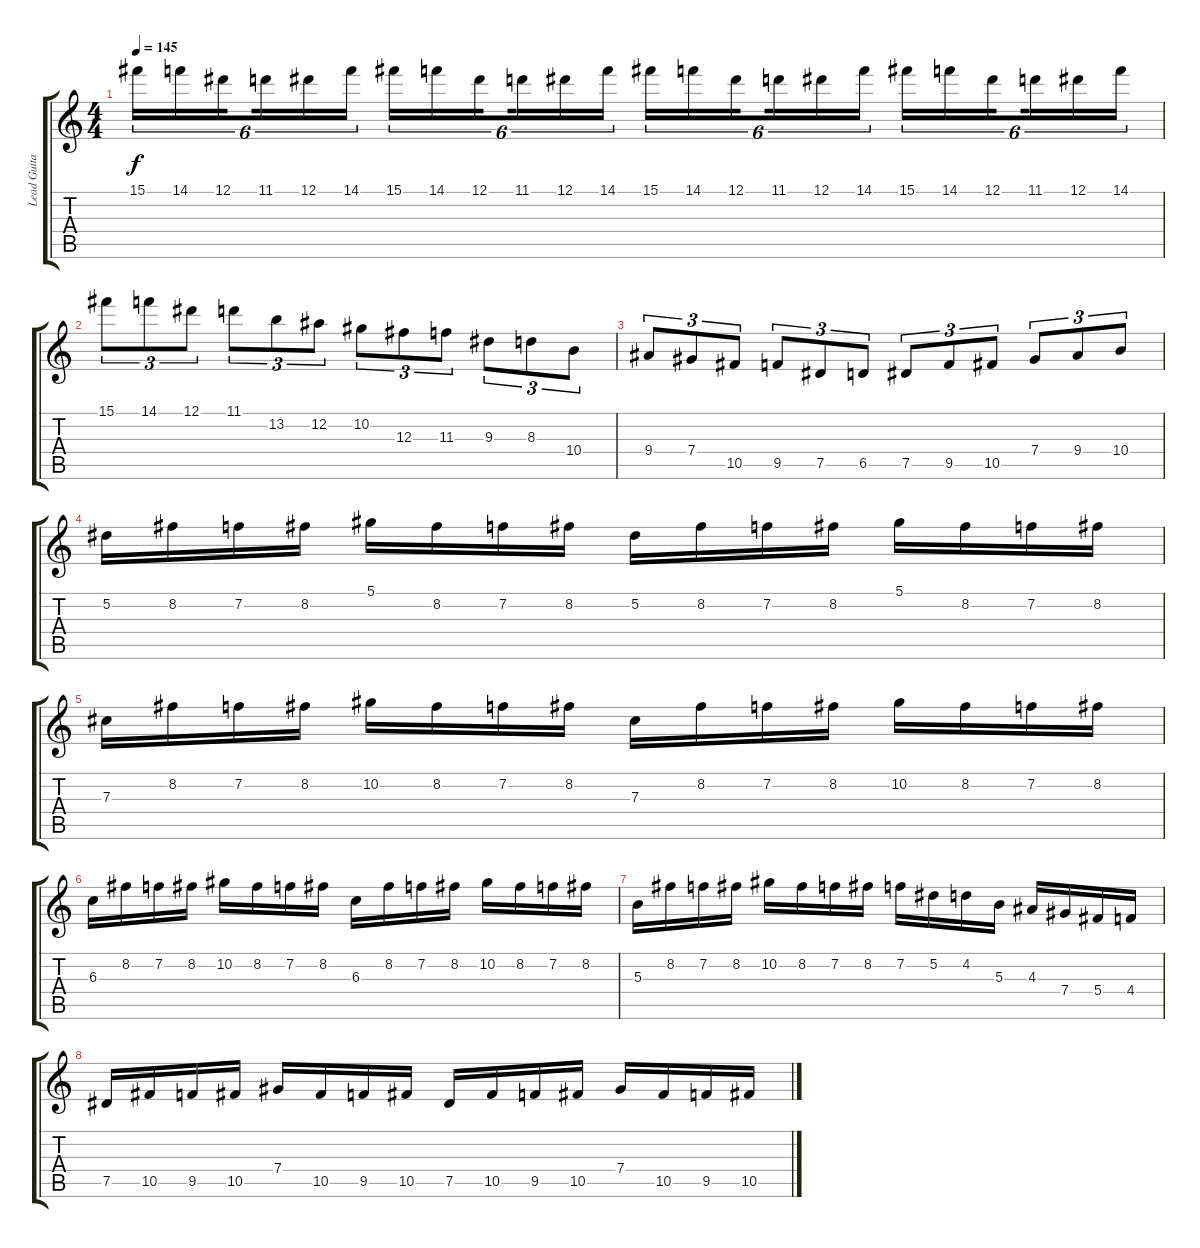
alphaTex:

\track ("Lead Guitar" "Lead Guita") {instrument overdrivenguitar}
\staff {score tabs}
\tuning (Eb4 Bb3 Gb3 Db3 Ab2 Eb2) {hide}
\ts (4 4)
\tempo 145
\clef g2
\ks c
15.1.16{tu (6 4) dy f} 14.1.16{tu (6 4)} 12.1.16{tu (6 4) beam splitsecondary} 11.1.16{tu (6 4)} 12.1.16{tu (6 4)} 14.1.16{tu (6 4)} 15.1.16{tu (6 4)} 14.1.16{tu (6 4)} 12.1.16{tu (6 4) beam splitsecondary} 11.1.16{tu (6 4)} 12.1.16{tu (6 4)} 14.1.16{tu (6 4)} 15.1.16{tu (6 4)} 14.1.16{tu (6 4)} 12.1.16{tu (6 4) beam splitsecondary} 11.1.16{tu (6 4)} 12.1.16{tu (6 4)} 14.1.16{tu (6 4)} 15.1.16{tu (6 4)} 14.1.16{tu (6 4)} 12.1.16{tu (6 4) beam splitsecondary} 11.1.16{tu (6 4)} 12.1.16{tu (6 4)} 14.1.16{tu (6 4)} |
15.1.8{tu (3 2)} 14.1.8{tu (3 2)} 12.1.8{tu (3 2)} 11.1.8{tu (3 2)} 13.2.8{tu (3 2)} 12.2.8{tu (3 2)} 10.2.8{tu (3 2)} 12.3.8{tu (3 2)} 11.3.8{tu (3 2)} 9.3.8{tu (3 2)} 8.3.8{tu (3 2)} 10.4.8{tu (3 2)} |
9.4.8{tu (3 2)} 7.4.8{tu (3 2)} 10.5.8{tu (3 2)} 9.5.8{tu (3 2)} 7.5.8{tu (3 2)} 6.5.8{tu (3 2)} 7.5.8{tu (3 2)} 9.5.8{tu (3 2)} 10.5.8{tu (3 2)} 7.4.8{tu (3 2)} 9.4.8{tu (3 2)} 10.4.8{tu (3 2)} |
5.2.16 8.2.16 7.2.16 8.2.16 5.1.16 8.2.16 7.2.16 8.2.16 5.2.16 8.2.16 7.2.16 8.2.16 5.1.16 8.2.16 7.2.16 8.2.16 |
7.3.16 8.2.16 7.2.16 8.2.16 10.2.16 8.2.16 7.2.16 8.2.16 7.3.16 8.2.16 7.2.16 8.2.16 10.2.16 8.2.16 7.2.16 8.2.16 |
6.3.16 8.2.16 7.2.16 8.2.16 10.2.16 8.2.16 7.2.16 8.2.16 6.3.16 8.2.16 7.2.16 8.2.16 10.2.16 8.2.16 7.2.16 8.2.16 |
5.3.16 8.2.16 7.2.16 8.2.16 10.2.16 8.2.16 7.2.16 8.2.16 7.2.16 5.2.16 4.2.16 5.3.16 4.3.16 7.4.16 5.4.16 4.4.16 |
7.5.16 10.5.16 9.5.16 10.5.16 7.4.16 10.5.16 9.5.16 10.5.16 7.5.16 10.5.16 9.5.16 10.5.16 7.4.16 10.5.16 9.5.16 10.5.16
